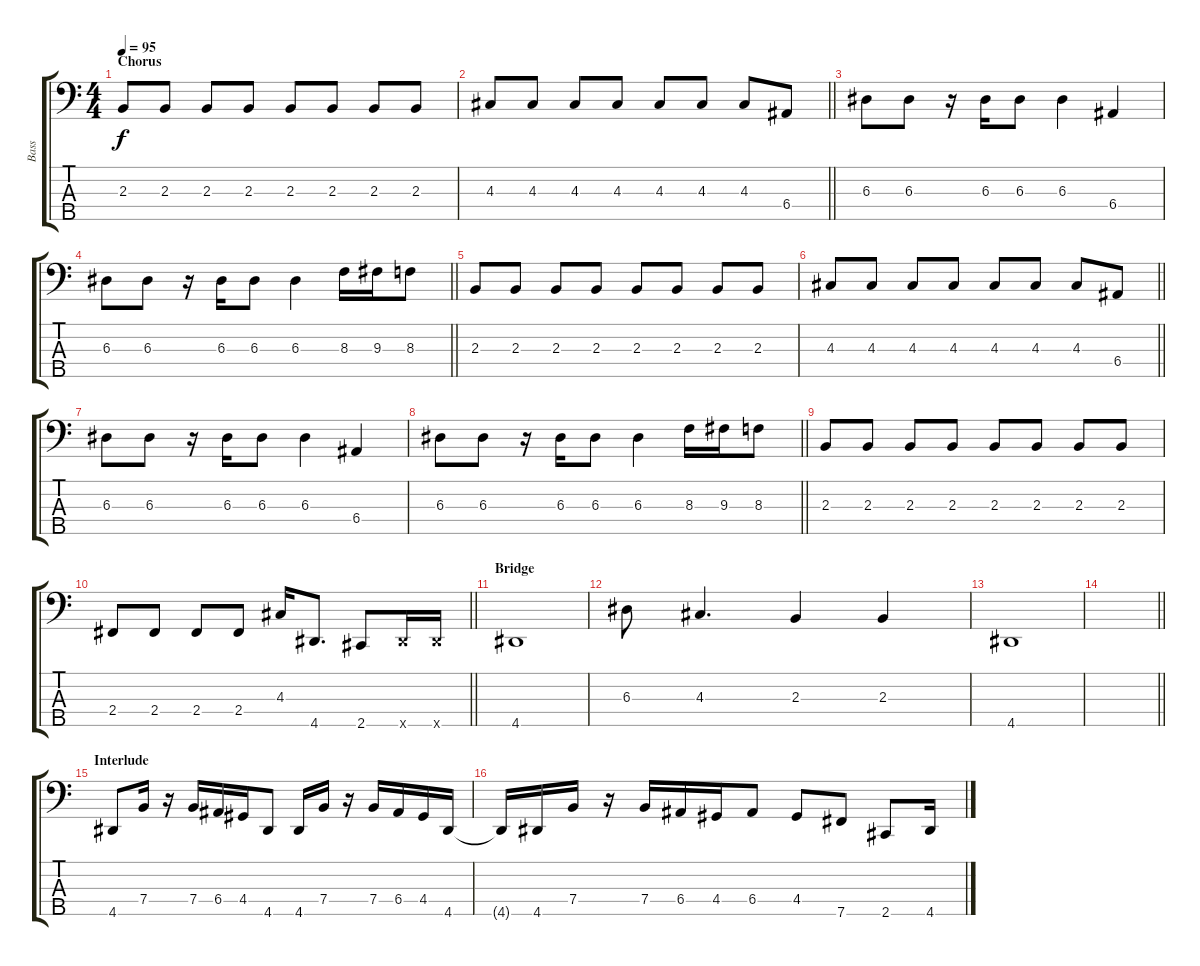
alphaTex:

\track ("Bass" "Bass") {instrument electricbassfinger}
\staff {score tabs}
\tuning (G2 D2 A1 E1 B0) {hide}
\ts (4 4)
\section ("" "Chorus")
\tempo 95
\clef f4
\ks c
2.3.8{dy f} 2.3.8 2.3.8 2.3.8 2.3.8 2.3.8 2.3.8 2.3.8 |
\barLineRight lightlight
4.3.8 4.3.8 4.3.8 4.3.8 4.3.8 4.3.8 4.3.8 6.4.8 |
6.3.8 6.3.8 r.16 6.3.16 6.3.8 6.3.4 6.4.4 |
\barLineRight lightlight
6.3.8 6.3.8 r.16 6.3.16 6.3.8 6.3.4 8.3.16 9.3.16 8.3.8 |
2.3.8 2.3.8 2.3.8 2.3.8 2.3.8 2.3.8 2.3.8 2.3.8 |
\barLineRight lightlight
4.3.8 4.3.8 4.3.8 4.3.8 4.3.8 4.3.8 4.3.8 6.4.8 |
6.3.8 6.3.8 r.16 6.3.16 6.3.8 6.3.4 6.4.4 |
\barLineRight lightlight
6.3.8 6.3.8 r.16 6.3.16 6.3.8 6.3.4 8.3.16 9.3.16 8.3.8 |
2.3.8 2.3.8 2.3.8 2.3.8 2.3.8 2.3.8 2.3.8 2.3.8 |
\barLineRight lightlight
2.4.8 2.4.8 2.4.8 2.4.8 4.3.16 4.5.8{d} 2.5.8 4.5{x}.16 4.5{x}.16 |
\section ("" "Bridge")
4.5.1 |
6.3.8 4.3.4{d} 2.3.4 2.3.4 |
4.5.1 |
\barLineRight lightlight
|
\section ("" "Interlude")
4.5.8 7.4.16 r.16 7.4.16 6.4.16 4.4.16 4.5.8 4.5.16 7.4.16 r.16 7.4.16 6.4.16 4.4.16 4.5.16 |
4.5{t}.16 4.5.16 7.4.16 r.16 7.4.16 6.4.16 4.4.16 6.4.8 4.4.8 7.5.8 2.5.8 4.5.16
